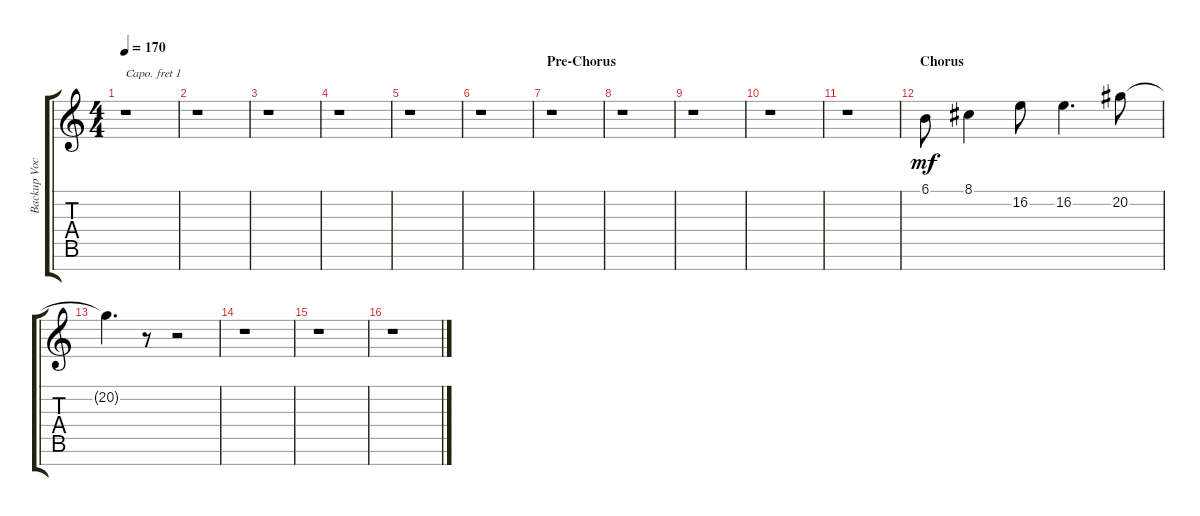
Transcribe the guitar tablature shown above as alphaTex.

\track ("Backup Vocals - Sebastien Lefebre" "Backup Voc") {instrument synthbrass1}
\staff {score tabs}
\capo 1
\tuning (E4 B3 G3 D3 A2 E2 B1) {hide}
\ts (4 4)
\tempo 170
\clef g2
\ks c
r.1{dy mf} |
r.1 |
r.1 |
r.1 |
r.1 |
r.1 |
\section ("" "Pre-Chorus")
r.1 |
r.1 |
r.1 |
r.1 |
r.1 |
\section ("" "Chorus")
6.1.8 8.1.4 16.2.8 16.2.4{d} 20.2.8 |
20.2{t}.4{d} r.8 r.2 |
r.1 |
r.1 |
r.1
